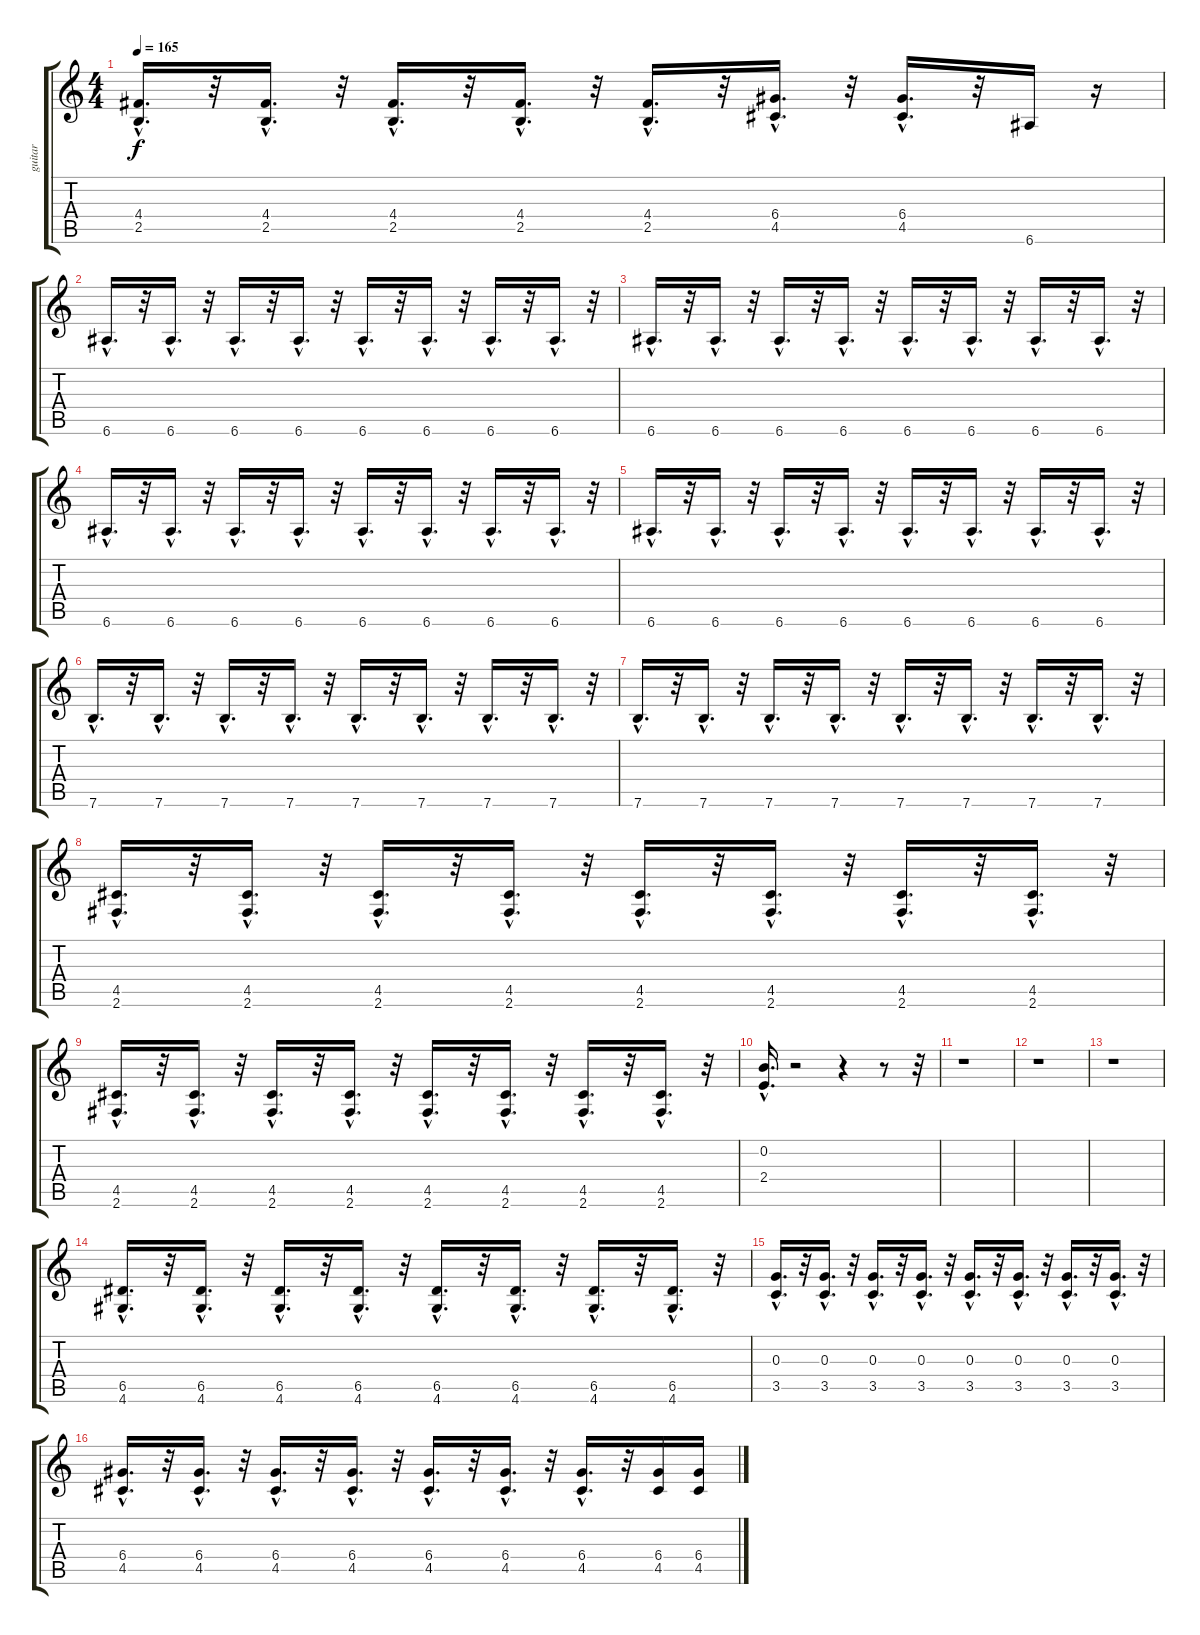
\track ("guitar" "guitar") {instrument overdrivenguitar}
\staff {score tabs}
\tuning (E4 B3 G3 D3 A2 E2) {hide}
\ts (4 4)
\tempo 165
\clef g2
\ks c
(4.4{hac} 2.5{hac}).16{d dy f} r.32 (4.4{hac} 2.5{hac}).16{d} r.32 (4.4{hac} 2.5{hac}).16{d} r.32 (4.4{hac} 2.5{hac}).16{d} r.32 (4.4{hac} 2.5{hac}).16{d} r.32 (6.4{hac} 4.5{hac}).16{d} r.32 (6.4{hac} 4.5{hac}).16{d} r.32 6.6.16 r.16 |
6.6{hac}.16{d} r.32 6.6{hac}.16{d} r.32 6.6{hac}.16{d} r.32 6.6{hac}.16{d} r.32 6.6{hac}.16{d} r.32 6.6{hac}.16{d} r.32 6.6{hac}.16{d} r.32 6.6{hac}.16{d} r.32 |
6.6{hac}.16{d} r.32 6.6{hac}.16{d} r.32 6.6{hac}.16{d} r.32 6.6{hac}.16{d} r.32 6.6{hac}.16{d} r.32 6.6{hac}.16{d} r.32 6.6{hac}.16{d} r.32 6.6{hac}.16{d} r.32 |
6.6{hac}.16{d} r.32 6.6{hac}.16{d} r.32 6.6{hac}.16{d} r.32 6.6{hac}.16{d} r.32 6.6{hac}.16{d} r.32 6.6{hac}.16{d} r.32 6.6{hac}.16{d} r.32 6.6{hac}.16{d} r.32 |
6.6{hac}.16{d} r.32 6.6{hac}.16{d} r.32 6.6{hac}.16{d} r.32 6.6{hac}.16{d} r.32 6.6{hac}.16{d} r.32 6.6{hac}.16{d} r.32 6.6{hac}.16{d} r.32 6.6{hac}.16{d} r.32 |
7.6{hac}.16{d} r.32 7.6{hac}.16{d} r.32 7.6{hac}.16{d} r.32 7.6{hac}.16{d} r.32 7.6{hac}.16{d} r.32 7.6{hac}.16{d} r.32 7.6{hac}.16{d} r.32 7.6{hac}.16{d} r.32 |
7.6{hac}.16{d} r.32 7.6{hac}.16{d} r.32 7.6{hac}.16{d} r.32 7.6{hac}.16{d} r.32 7.6{hac}.16{d} r.32 7.6{hac}.16{d} r.32 7.6{hac}.16{d} r.32 7.6{hac}.16{d} r.32 |
(4.5{hac} 2.6{hac}).16{d} r.32 (4.5{hac} 2.6{hac}).16{d} r.32 (4.5{hac} 2.6{hac}).16{d} r.32 (4.5{hac} 2.6{hac}).16{d} r.32 (4.5{hac} 2.6{hac}).16{d} r.32 (4.5{hac} 2.6{hac}).16{d} r.32 (4.5{hac} 2.6{hac}).16{d} r.32 (4.5{hac} 2.6{hac}).16{d} r.32 |
(4.5{hac} 2.6{hac}).16{d} r.32 (4.5{hac} 2.6{hac}).16{d} r.32 (4.5{hac} 2.6{hac}).16{d} r.32 (4.5{hac} 2.6{hac}).16{d} r.32 (4.5{hac} 2.6{hac}).16{d} r.32 (4.5{hac} 2.6{hac}).16{d} r.32 (4.5{hac} 2.6{hac}).16{d} r.32 (4.5{hac} 2.6{hac}).16{d} r.32 |
(0.2{hac} 2.4{hac}).16{d} r.2 r.4 r.8 r.32 |
r.1 |
r.1 |
r.1 |
(6.5{hac} 4.6{hac}).16{d} r.32 (6.5{hac} 4.6{hac}).16{d} r.32 (6.5{hac} 4.6{hac}).16{d} r.32 (6.5{hac} 4.6{hac}).16{d} r.32 (6.5{hac} 4.6{hac}).16{d} r.32 (6.5{hac} 4.6{hac}).16{d} r.32 (6.5{hac} 4.6{hac}).16{d} r.32 (6.5{hac} 4.6{hac}).16{d} r.32 |
(0.3{hac} 3.5{hac}).16{d} r.32 (0.3{hac} 3.5{hac}).16{d} r.32 (0.3{hac} 3.5{hac}).16{d} r.32 (0.3{hac} 3.5{hac}).16{d} r.32 (0.3{hac} 3.5{hac}).16{d} r.32 (0.3{hac} 3.5{hac}).16{d} r.32 (0.3{hac} 3.5{hac}).16{d} r.32 (0.3{hac} 3.5{hac}).16{d} r.32 |
(6.4{hac} 4.5{hac}).16{d} r.32 (6.4{hac} 4.5{hac}).16{d} r.32 (6.4{hac} 4.5{hac}).16{d} r.32 (6.4{hac} 4.5{hac}).16{d} r.32 (6.4{hac} 4.5{hac}).16{d} r.32 (6.4{hac} 4.5{hac}).16{d} r.32 (6.4{hac} 4.5{hac}).16{d} r.32 (6.4 4.5).16 (6.4 4.5).16
